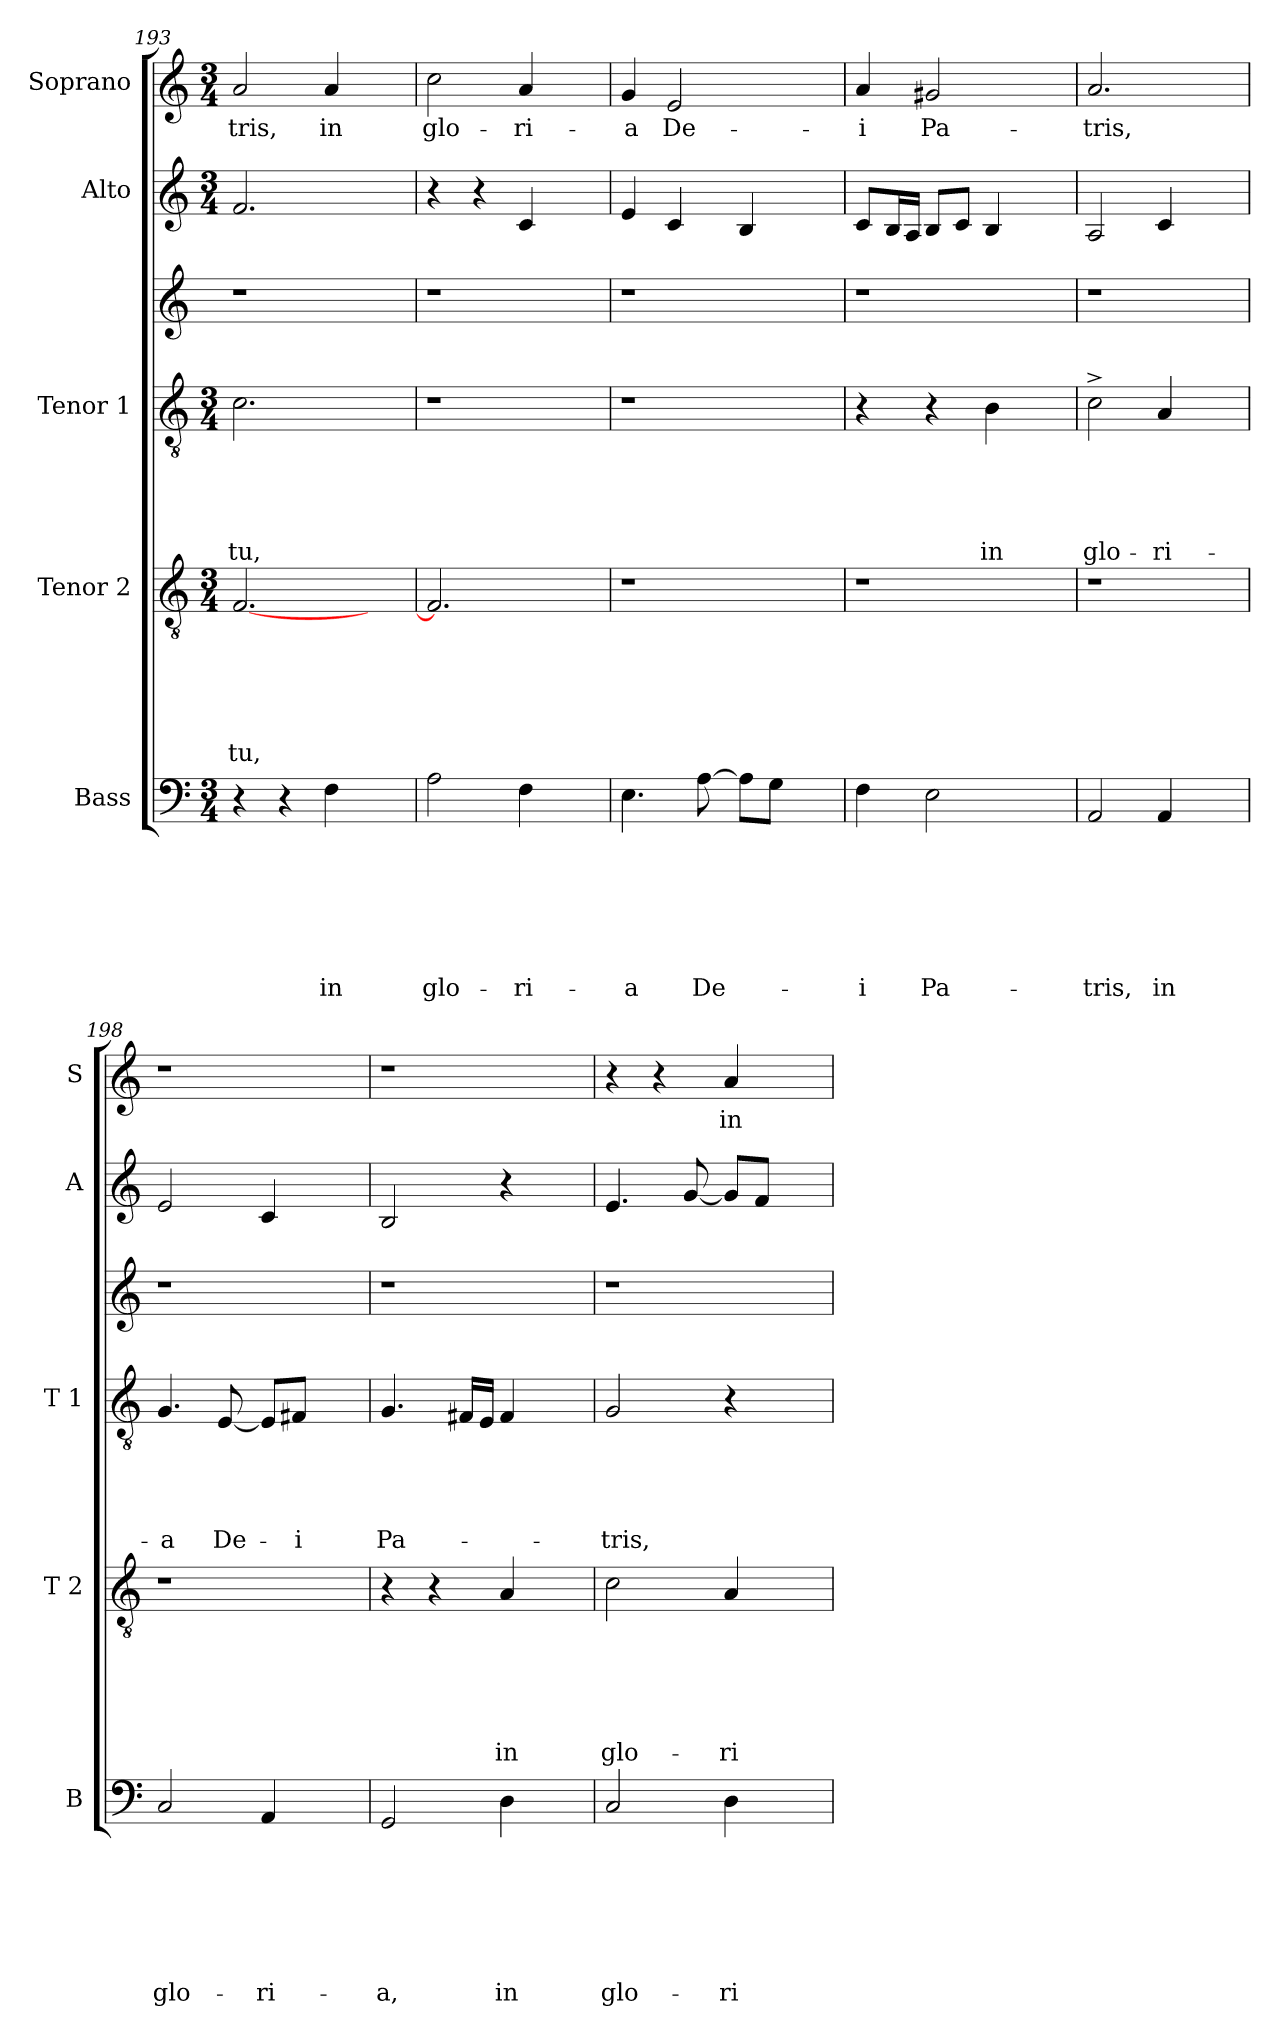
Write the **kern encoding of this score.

**kern	**text	**text	**text	**text	**text	**text	**text	**kern	**text	**text	**text	**text	**text	**text	**kern	**text	**text	**text	**text	**text	**kern	**kern	**kern	**text
*part6	*part6	*part6	*part6	*part6	*part6	*part6	*part6	*part5	*part5	*part5	*part5	*part5	*part5	*part5	*part4	*part4	*part4	*part4	*part4	*part4	*part3	*part2	*part1	*part1
*staff6	*staff6	*staff6	*staff6	*staff6	*staff6	*staff6	*staff6	*staff5	*staff5	*staff5	*staff5	*staff5	*staff5	*staff5	*staff4	*staff4	*staff4	*staff4	*staff4	*staff4	*staff3	*staff2	*staff1	*staff1
*I"Bass	*	*	*	*	*	*	*	*I"Tenor 2	*	*	*	*	*	*	*I"Tenor 1	*	*	*	*	*	*	*I"Alto	*I"Soprano	*
*I'B	*	*	*	*	*	*	*	*I'T 2	*	*	*	*	*	*	*I'T 1	*	*	*	*	*	*	*I'A	*I'S	*
!!LO:LB:g=z
*clefF4	*	*	*	*	*	*	*	*clefGv2	*	*	*	*	*	*	*clefGv2	*	*	*	*	*	*clefG2	*clefG2	*clefG2	*
*k[]	*	*	*	*	*	*	*	*k[]	*	*	*	*	*	*	*k[]	*	*	*	*	*	*k[]	*k[]	*k[]	*
*C:	*	*	*	*	*	*	*	*C:	*	*	*	*	*	*	*C:	*	*	*	*	*	*C:	*C:	*C:	*
*M3/4	*	*	*	*	*	*	*	*M3/4	*	*	*	*	*	*	*M3/4	*	*	*	*	*	*	*M3/4	*M3/4	*
=193	=193	=193	=193	=193	=193	=193	=193	=193	=193	=193	=193	=193	=193	=193	=193	=193	=193	=193	=193	=193	=193	=193	=193	=193
!	!	!	!	!	!	!	!	!	!	!	!	!	!	!LO:LY:b	!	!	!	!	!	!LO:LY:b	!	!	!	!LO:LY:b
4r	.	.	.	.	.	.	.	[<2.F/	.	.	.	.	.	-tu,	2.c\	.	.	.	.	-tu,	1r	2.f/	2a/	-tris,
4r	.	.	.	.	.	.	.	.	.	.	.	.	.	.	.	.	.	.	.	.	.	.	.	.
!	!	!	!	!	!	!	!LO:LY:b	!	!	!	!	!	!	!	!	!	!	!	!	!	!	!	!	!LO:LY:b
4F\	.	.	.	.	.	.	in	.	.	.	.	.	.	.	.	.	.	.	.	.	.	.	4a/	in
4ryy	.	.	.	.	.	.	.	4ryy	.	.	.	.	.	.	4ryy	.	.	.	.	.	.	4ryy	4ryy	.
=194	=194	=194	=194	=194	=194	=194	=194	=194	=194	=194	=194	=194	=194	=194	=194	=194	=194	=194	=194	=194	=194	=194	=194	=194
!	!	!	!	!	!	!	!LO:LY:b	!	!	!	!	!	!	!	!LO:N:vis=1	!	!	!	!	!	!	!	!	!LO:LY:b
2A\	.	.	.	.	.	.	glo-	2.F/]	.	.	.	.	.	.	2.r	.	.	.	.	.	1r	4r	2cc\	glo-
.	.	.	.	.	.	.	.	.	.	.	.	.	.	.	.	.	.	.	.	.	.	4r	.	.
!	!	!	!	!	!	!	!LO:LY:b	!	!	!	!	!	!	!	!	!	!	!	!	!	!	!	!	!LO:LY:b
4F\	.	.	.	.	.	.	-ri-	.	.	.	.	.	.	.	.	.	.	.	.	.	.	4c/	4a/	-ri-
4ryy	.	.	.	.	.	.	.	4ryy	.	.	.	.	.	.	4ryy	.	.	.	.	.	.	4ryy	4ryy	.
=195	=195	=195	=195	=195	=195	=195	=195	=195	=195	=195	=195	=195	=195	=195	=195	=195	=195	=195	=195	=195	=195	=195	=195	=195
!	!	!	!	!	!	!	!LO:LY:b	!LO:N:vis=1	!	!	!	!	!	!	!LO:N:vis=1	!	!	!	!	!	!	!	!	!LO:LY:b
4.E\	.	.	.	.	.	.	-a	2.r	.	.	.	.	.	.	2.r	.	.	.	.	.	1r	4e/	4g/	-a
!	!	!	!	!	!	!	!	!	!	!	!	!	!	!	!	!	!	!	!	!	!	!	!	!LO:LY:b
.	.	.	.	.	.	.	.	.	.	.	.	.	.	.	.	.	.	.	.	.	.	4c/	2e/	De-
!	!	!	!	!	!	!	!LO:LY:b	!	!	!	!	!	!	!	!	!	!	!	!	!	!	!	!	!
[>8A\	.	.	.	.	.	.	De-	.	.	.	.	.	.	.	.	.	.	.	.	.	.	.	.	.
8A\L]	.	.	.	.	.	.	.	.	.	.	.	.	.	.	.	.	.	.	.	.	.	4B/	.	.
8G\J	.	.	.	.	.	.	.	.	.	.	.	.	.	.	.	.	.	.	.	.	.	.	.	.
4ryy	.	.	.	.	.	.	.	4ryy	.	.	.	.	.	.	4ryy	.	.	.	.	.	.	4ryy	4ryy	.
=196	=196	=196	=196	=196	=196	=196	=196	=196	=196	=196	=196	=196	=196	=196	=196	=196	=196	=196	=196	=196	=196	=196	=196	=196
!	!	!	!	!	!	!	!LO:LY:b	!LO:N:vis=1	!	!	!	!	!	!	!	!	!	!	!	!	!	!	!	!LO:LY:b
4F\	.	.	.	.	.	.	-i	2.r	.	.	.	.	.	.	4r	.	.	.	.	.	1r	8c/L	4a/	-i
.	.	.	.	.	.	.	.	.	.	.	.	.	.	.	.	.	.	.	.	.	.	16B/L	.	.
.	.	.	.	.	.	.	.	.	.	.	.	.	.	.	.	.	.	.	.	.	.	16A/JJ	.	.
!	!	!	!	!	!	!	!LO:LY:b	!	!	!	!	!	!	!	!	!	!	!	!	!	!	!	!	!LO:LY:b
2E\	.	.	.	.	.	.	Pa-	.	.	.	.	.	.	.	4r	.	.	.	.	.	.	8B/L	2g#X/	Pa-
.	.	.	.	.	.	.	.	.	.	.	.	.	.	.	.	.	.	.	.	.	.	8c/J	.	.
!	!	!	!	!	!	!	!	!	!	!	!	!	!	!	!	!	!	!	!	!LO:LY:b	!	!	!	!
.	.	.	.	.	.	.	.	.	.	.	.	.	.	.	4B\	.	.	.	.	in	.	4B/	.	.
4ryy	.	.	.	.	.	.	.	4ryy	.	.	.	.	.	.	4ryy	.	.	.	.	.	.	4ryy	4ryy	.
=197	=197	=197	=197	=197	=197	=197	=197	=197	=197	=197	=197	=197	=197	=197	=197	=197	=197	=197	=197	=197	=197	=197	=197	=197
!	!	!	!	!	!	!	!LO:LY:b	!LO:N:vis=1	!	!	!	!	!	!	!	!	!	!	!	!LO:LY:b	!	!	!	!LO:LY:b
2AA/	.	.	.	.	.	.	-tris,	2.r	.	.	.	.	.	.	2c^>\	.	.	.	.	glo-	1r	2A/	2.a/	-tris,
!	!	!	!	!	!	!	!LO:LY:b	!	!	!	!	!	!	!	!	!	!	!	!	!LO:LY:b	!	!	!	!
4AA/	.	.	.	.	.	.	in	.	.	.	.	.	.	.	4A/	.	.	.	.	-ri-	.	4c/	.	.
4ryy	.	.	.	.	.	.	.	4ryy	.	.	.	.	.	.	4ryy	.	.	.	.	.	.	4ryy	4ryy	.
=198	=198	=198	=198	=198	=198	=198	=198	=198	=198	=198	=198	=198	=198	=198	=198	=198	=198	=198	=198	=198	=198	=198	=198	=198
!	!	!	!	!	!	!	!LO:LY:b	!LO:N:vis=1	!	!	!	!	!	!	!	!	!	!	!	!LO:LY:b	!	!	!LO:N:vis=1	!
2C/	.	.	.	.	.	.	glo-	2.r	.	.	.	.	.	.	4.G/	.	.	.	.	-a	1r	2e/	2.r	.
!	!	!	!	!	!	!	!	!	!	!	!	!	!	!	!	!	!	!	!	!LO:LY:b	!	!	!	!
.	.	.	.	.	.	.	.	.	.	.	.	.	.	.	[<8E/	.	.	.	.	De-	.	.	.	.
!	!	!	!	!	!	!	!LO:LY:b	!	!	!	!	!	!	!	!	!	!	!	!	!	!	!	!	!
4AA/	.	.	.	.	.	.	-ri-	.	.	.	.	.	.	.	8E/L]	.	.	.	.	.	.	4c/	.	.
!	!	!	!	!	!	!	!	!	!	!	!	!	!	!	!	!	!	!	!	!LO:LY:b	!	!	!	!
.	.	.	.	.	.	.	.	.	.	.	.	.	.	.	8F#X/J	.	.	.	.	-i	.	.	.	.
4ryy	.	.	.	.	.	.	.	4ryy	.	.	.	.	.	.	4ryy	.	.	.	.	.	.	4ryy	4ryy	.
!!LO:PB:g=z
=199	=199	=199	=199	=199	=199	=199	=199	=199	=199	=199	=199	=199	=199	=199	=199	=199	=199	=199	=199	=199	=199	=199	=199	=199
!	!	!	!	!	!	!	!LO:LY:b	!	!	!	!	!	!	!	!	!	!	!	!	!LO:LY:b	!	!	!LO:N:vis=1	!
2GG/	.	.	.	.	.	.	-a,	4r	.	.	.	.	.	.	4.G/	.	.	.	.	Pa-	1r	2B/	2.r	.
.	.	.	.	.	.	.	.	4r	.	.	.	.	.	.	.	.	.	.	.	.	.	.	.	.
.	.	.	.	.	.	.	.	.	.	.	.	.	.	.	16F#X/LL	.	.	.	.	.	.	.	.	.
.	.	.	.	.	.	.	.	.	.	.	.	.	.	.	16E/JJ	.	.	.	.	.	.	.	.	.
!	!	!	!	!	!	!	!LO:LY:b	!	!	!	!	!	!	!LO:LY:b	!	!	!	!	!	!	!	!	!	!
4D\	.	.	.	.	.	.	in	4A/	.	.	.	.	.	in	4F#/	.	.	.	.	.	.	4r	.	.
4ryy	.	.	.	.	.	.	.	4ryy	.	.	.	.	.	.	4ryy	.	.	.	.	.	.	4ryy	4ryy	.
=200	=200	=200	=200	=200	=200	=200	=200	=200	=200	=200	=200	=200	=200	=200	=200	=200	=200	=200	=200	=200	=200	=200	=200	=200
!	!	!	!	!	!	!	!LO:LY:b	!	!	!	!	!	!	!LO:LY:b	!	!	!	!	!	!LO:LY:b	!	!	!	!
2C/	.	.	.	.	.	.	glo-	2c\	.	.	.	.	.	glo-	2G/	.	.	.	.	-tris,	1r	4.e/	4r	.
.	.	.	.	.	.	.	.	.	.	.	.	.	.	.	.	.	.	.	.	.	.	.	4r	.
.	.	.	.	.	.	.	.	.	.	.	.	.	.	.	.	.	.	.	.	.	.	[<8g/	.	.
!	!	!	!	!	!	!	!LO:LY:b	!	!	!	!	!	!	!LO:LY:b	!	!	!	!	!	!	!	!	!	!LO:LY:b
4D\	.	.	.	.	.	.	-ri-	4A/	.	.	.	.	.	-ri-	4r	.	.	.	.	.	.	8g/L]	4a/	in
.	.	.	.	.	.	.	.	.	.	.	.	.	.	.	.	.	.	.	.	.	.	8f/J	.	.
4ryy	.	.	.	.	.	.	.	4ryy	.	.	.	.	.	.	4ryy	.	.	.	.	.	.	4ryy	4ryy	.
=	=	=	=	=	=	=	=	=	=	=	=	=	=	=	=	=	=	=	=	=	=	=	=	=
*-	*-	*-	*-	*-	*-	*-	*-	*-	*-	*-	*-	*-	*-	*-	*-	*-	*-	*-	*-	*-	*-	*-	*-	*-
